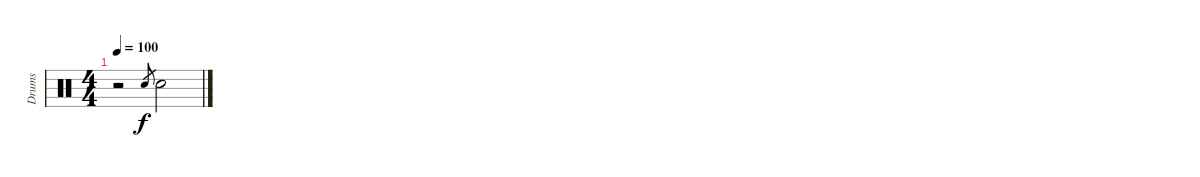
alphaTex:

\track ("Drums" "Drums") {instrument percussion}
\staff {score}
\articulation defaults
\ts (4 4)
\tempo 100
\clef neutral
\ks c
r.2{dy f} "Electric Snare (hit)".8{gr} "Electric Snare (hit)".2
